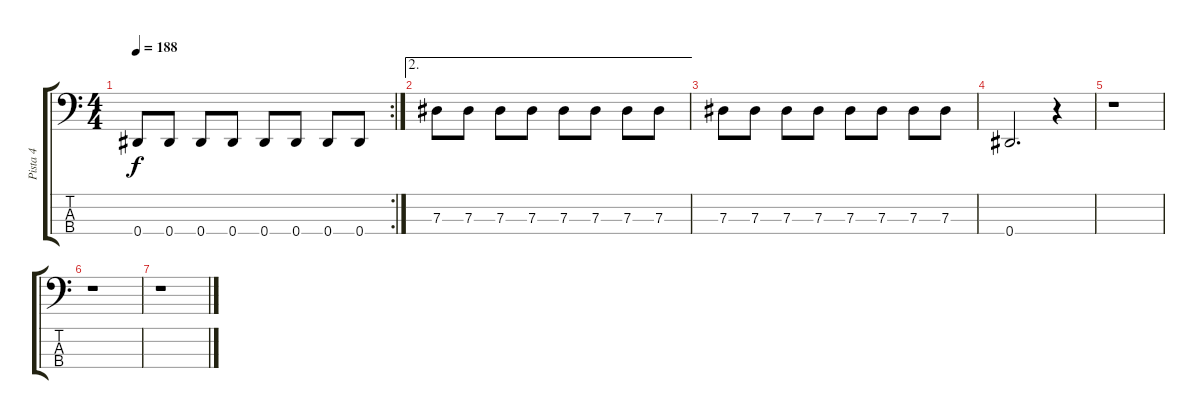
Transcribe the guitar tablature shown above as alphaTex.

\track ("Pista 4" "Pista 4") {instrument electricbassfinger}
\staff {score tabs}
\tuning (Gb2 Db2 Ab1 Eb1) {hide}
\rc 2
\ts (4 4)
\tempo 188
\clef f4
\ks c
0.4.8{dy f} 0.4.8 0.4.8 0.4.8 0.4.8 0.4.8 0.4.8 0.4.8 |
\ae 2
7.3.8 7.3.8 7.3.8 7.3.8 7.3.8 7.3.8 7.3.8 7.3.8 |
7.3.8 7.3.8 7.3.8 7.3.8 7.3.8 7.3.8 7.3.8 7.3.8 |
0.4.2{d} r.4 |
r.1 |
r.1 |
r.1
